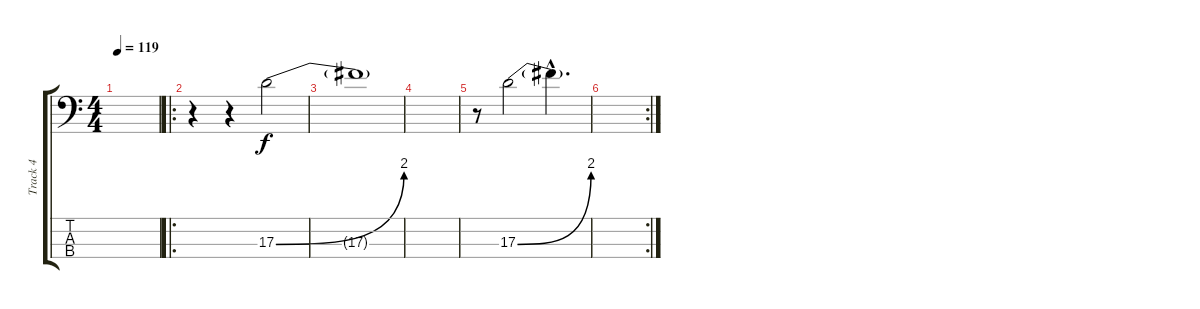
\track ("Track 4" "Track 4") {instrument acousticbass}
\staff {score tabs}
\tuning (G2 D2 A1 E1) {hide}
\ts (4 4)
\tempo 119
\clef f4
\ks c
|
\ro
r.4 r.4 17.3{be (bend 0 0 60 8)}.2 |
17.3{t}.1 |
|
r.8 17.3{be (bend 0 0 60 8)}.2 17.3{hac t}.4{d} |
\rc 2
